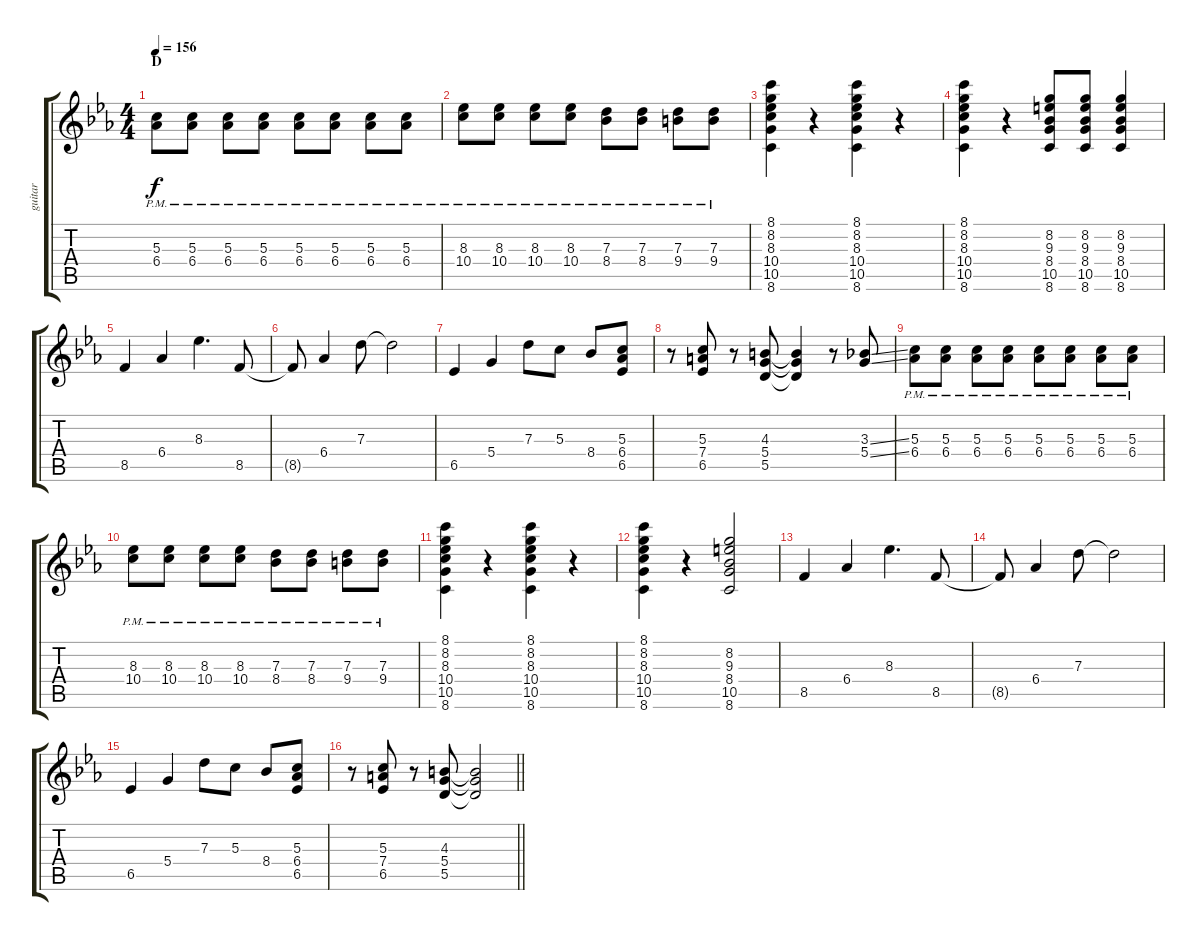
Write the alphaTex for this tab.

\track ("guitar" "guitar") {instrument overdrivenguitar}
\staff {score tabs}
\tuning (E4 B3 G3 D3 A2 E2) {hide}
\ts (4 4)
\section ("" "D")
\tempo 156
\clef g2
\ks eb
(5.3{pm} 6.4{pm}).8{dy f} (5.3{pm} 6.4{pm}).8 (5.3{pm} 6.4{pm}).8 (5.3{pm} 6.4{pm}).8 (5.3{pm} 6.4{pm}).8 (5.3{pm} 6.4{pm}).8 (5.3{pm} 6.4{pm}).8 (5.3{pm} 6.4{pm}).8 |
(8.3{pm} 10.4{pm}).8 (8.3{pm} 10.4{pm}).8 (8.3{pm} 10.4{pm}).8 (8.3{pm} 10.4{pm}).8 (7.3{pm} 8.4{pm}).8 (7.3{pm} 8.4{pm}).8 (7.3{pm} 9.4{pm}).8 (7.3{pm} 9.4{pm}).8 |
(8.1 8.2 8.3 10.4 10.5 8.6).4 r.4 (8.1 8.2 8.3 10.4 10.5 8.6).4 r.4 |
(8.1 8.2 8.3 10.4 10.5 8.6).4 r.4 (8.2 9.3 8.4 10.5 8.6).8 (8.2 9.3 8.4 10.5 8.6).8 (8.2 9.3 8.4 10.5 8.6).4 |
8.5.4 6.4.4 8.3.4{d} 8.5.8 |
8.5{t}.8 6.4.4 7.3.8 7.3{t}.2 |
6.5.4 5.4.4 7.3.8 5.3.8 8.4.8 (5.3 6.4 6.5).8 |
r.8 (5.3 7.4 6.5).8 r.8 (4.3 5.4 5.5).8 (4.3{t} 5.4{t} 5.5{t}).4 r.8 (3.3{ss} 5.4{ss}).8 |
(5.3{pm} 6.4{pm}).8 (5.3{pm} 6.4{pm}).8 (5.3{pm} 6.4{pm}).8 (5.3{pm} 6.4{pm}).8 (5.3{pm} 6.4{pm}).8 (5.3{pm} 6.4{pm}).8 (5.3{pm} 6.4{pm}).8 (5.3{pm} 6.4{pm}).8 |
(8.3{pm} 10.4{pm}).8 (8.3{pm} 10.4{pm}).8 (8.3{pm} 10.4{pm}).8 (8.3{pm} 10.4{pm}).8 (7.3{pm} 8.4{pm}).8 (7.3{pm} 8.4{pm}).8 (7.3{pm} 9.4{pm}).8 (7.3{pm} 9.4{pm}).8 |
(8.1 8.2 8.3 10.4 10.5 8.6).4 r.4 (8.1 8.2 8.3 10.4 10.5 8.6).4 r.4 |
(8.1 8.2 8.3 10.4 10.5 8.6).4 r.4 (8.2 9.3 8.4 10.5 8.6).2 |
8.5.4 6.4.4 8.3.4{d} 8.5.8 |
8.5{t}.8 6.4.4 7.3.8 7.3{t}.2 |
6.5.4 5.4.4 7.3.8 5.3.8 8.4.8 (5.3 6.4 6.5).8 |
\barLineRight lightlight
r.8 (5.3 7.4 6.5).8 r.8 (4.3 5.4 5.5).8 (4.3{t} 5.4{t} 5.5{t}).2
